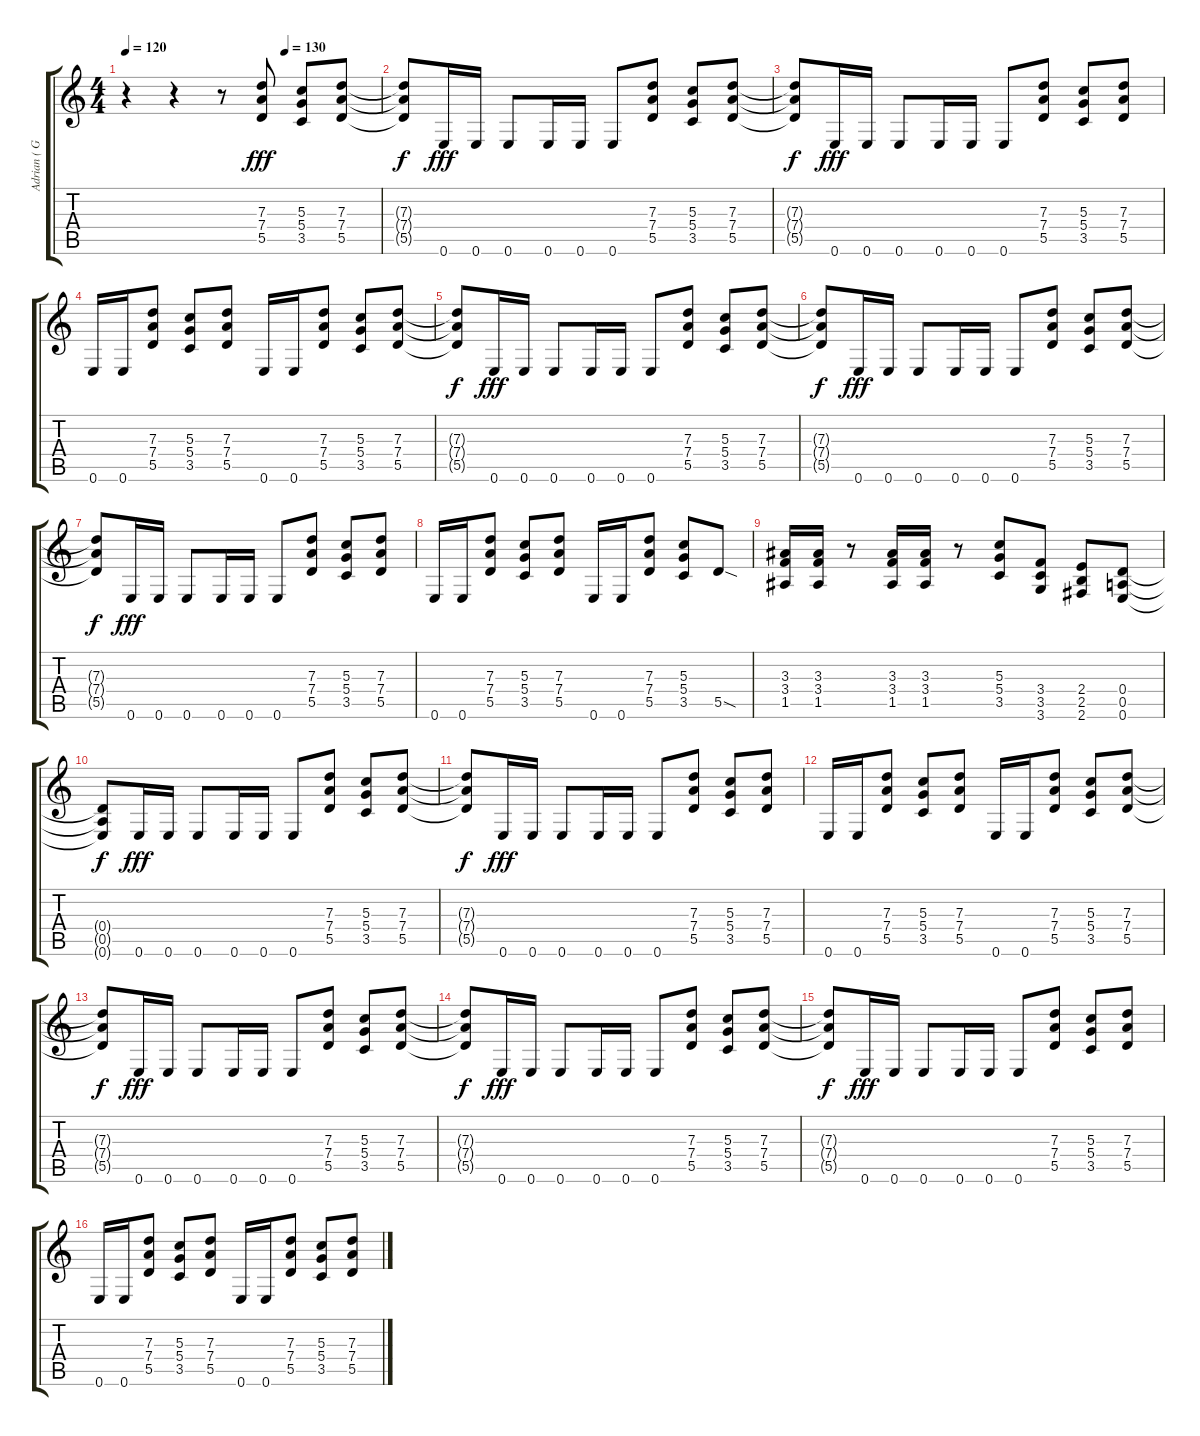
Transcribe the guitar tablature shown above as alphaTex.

\track ("Adrian ( Guitar II )" "Adrian ( G") {instrument distortionguitar}
\staff {score tabs}
\tuning (E4 B3 G3 D3 A2 E2) {hide}
\ts (4 4)
\tempo 120
\tempo (130 0.625)
\clef g2
\ks c
r.4{dy mp} r.4 r.8 (7.3 7.4 5.5).8{dy fff instrument distortionguitar} (5.3 5.4 3.5).8 (7.3 7.4 5.5).8 |
(7.3{t} 7.4{t} 5.5{t}).8{dy f} 0.6.16{dy fff} 0.6.16 0.6.8 0.6.16 0.6.16 0.6.8 (7.3 7.4 5.5).8 (5.3 5.4 3.5).8 (7.3 7.4 5.5).8 |
(7.3{t} 7.4{t} 5.5{t}).8{dy f} 0.6.16{dy fff} 0.6.16 0.6.8 0.6.16 0.6.16 0.6.8 (7.3 7.4 5.5).8 (5.3 5.4 3.5).8 (7.3 7.4 5.5).8 |
0.6.16 0.6.16 (7.3 7.4 5.5).8 (5.3 5.4 3.5).8 (7.3 7.4 5.5).8 0.6.16 0.6.16 (7.3 7.4 5.5).8 (5.3 5.4 3.5).8 (7.3 7.4 5.5).8 |
(7.3{t} 7.4{t} 5.5{t}).8{dy f} 0.6.16{dy fff} 0.6.16 0.6.8 0.6.16 0.6.16 0.6.8 (7.3 7.4 5.5).8 (5.3 5.4 3.5).8 (7.3 7.4 5.5).8 |
(7.3{t} 7.4{t} 5.5{t}).8{dy f} 0.6.16{dy fff} 0.6.16 0.6.8 0.6.16 0.6.16 0.6.8 (7.3 7.4 5.5).8 (5.3 5.4 3.5).8 (7.3 7.4 5.5).8 |
(7.3{t} 7.4{t} 5.5{t}).8{dy f} 0.6.16{dy fff} 0.6.16 0.6.8 0.6.16 0.6.16 0.6.8 (7.3 7.4 5.5).8 (5.3 5.4 3.5).8 (7.3 7.4 5.5).8 |
0.6.16 0.6.16 (7.3 7.4 5.5).8 (5.3 5.4 3.5).8 (7.3 7.4 5.5).8 0.6.16 0.6.16 (7.3 7.4 5.5).8 (5.3 5.4 3.5).8 5.5{sod}.8 |
(3.3 3.4 1.5).16 (3.3 3.4 1.5).16 r.8 (3.3 3.4 1.5).16 (3.3 3.4 1.5).16 r.8 (5.3 5.4 3.5).8 (3.4 3.5 3.6).8 (2.4 2.5 2.6).8 (0.4 0.5 0.6).8 |
(0.4{t} 0.5{t} 0.6{t}).8{dy f} 0.6.16{dy fff} 0.6.16 0.6.8 0.6.16 0.6.16 0.6.8 (7.3 7.4 5.5).8 (5.3 5.4 3.5).8 (7.3 7.4 5.5).8 |
(7.3{t} 7.4{t} 5.5{t}).8{dy f} 0.6.16{dy fff} 0.6.16 0.6.8 0.6.16 0.6.16 0.6.8 (7.3 7.4 5.5).8 (5.3 5.4 3.5).8 (7.3 7.4 5.5).8 |
0.6.16 0.6.16 (7.3 7.4 5.5).8 (5.3 5.4 3.5).8 (7.3 7.4 5.5).8 0.6.16 0.6.16 (7.3 7.4 5.5).8 (5.3 5.4 3.5).8 (7.3 7.4 5.5).8 |
(7.3{t} 7.4{t} 5.5{t}).8{dy f} 0.6.16{dy fff} 0.6.16 0.6.8 0.6.16 0.6.16 0.6.8 (7.3 7.4 5.5).8 (5.3 5.4 3.5).8 (7.3 7.4 5.5).8 |
(7.3{t} 7.4{t} 5.5{t}).8{dy f} 0.6.16{dy fff} 0.6.16 0.6.8 0.6.16 0.6.16 0.6.8 (7.3 7.4 5.5).8 (5.3 5.4 3.5).8 (7.3 7.4 5.5).8 |
(7.3{t} 7.4{t} 5.5{t}).8{dy f} 0.6.16{dy fff} 0.6.16 0.6.8 0.6.16 0.6.16 0.6.8 (7.3 7.4 5.5).8 (5.3 5.4 3.5).8 (7.3 7.4 5.5).8 |
0.6.16 0.6.16 (7.3 7.4 5.5).8 (5.3 5.4 3.5).8 (7.3 7.4 5.5).8 0.6.16 0.6.16 (7.3 7.4 5.5).8 (5.3 5.4 3.5).8 (7.3 7.4 5.5).8
